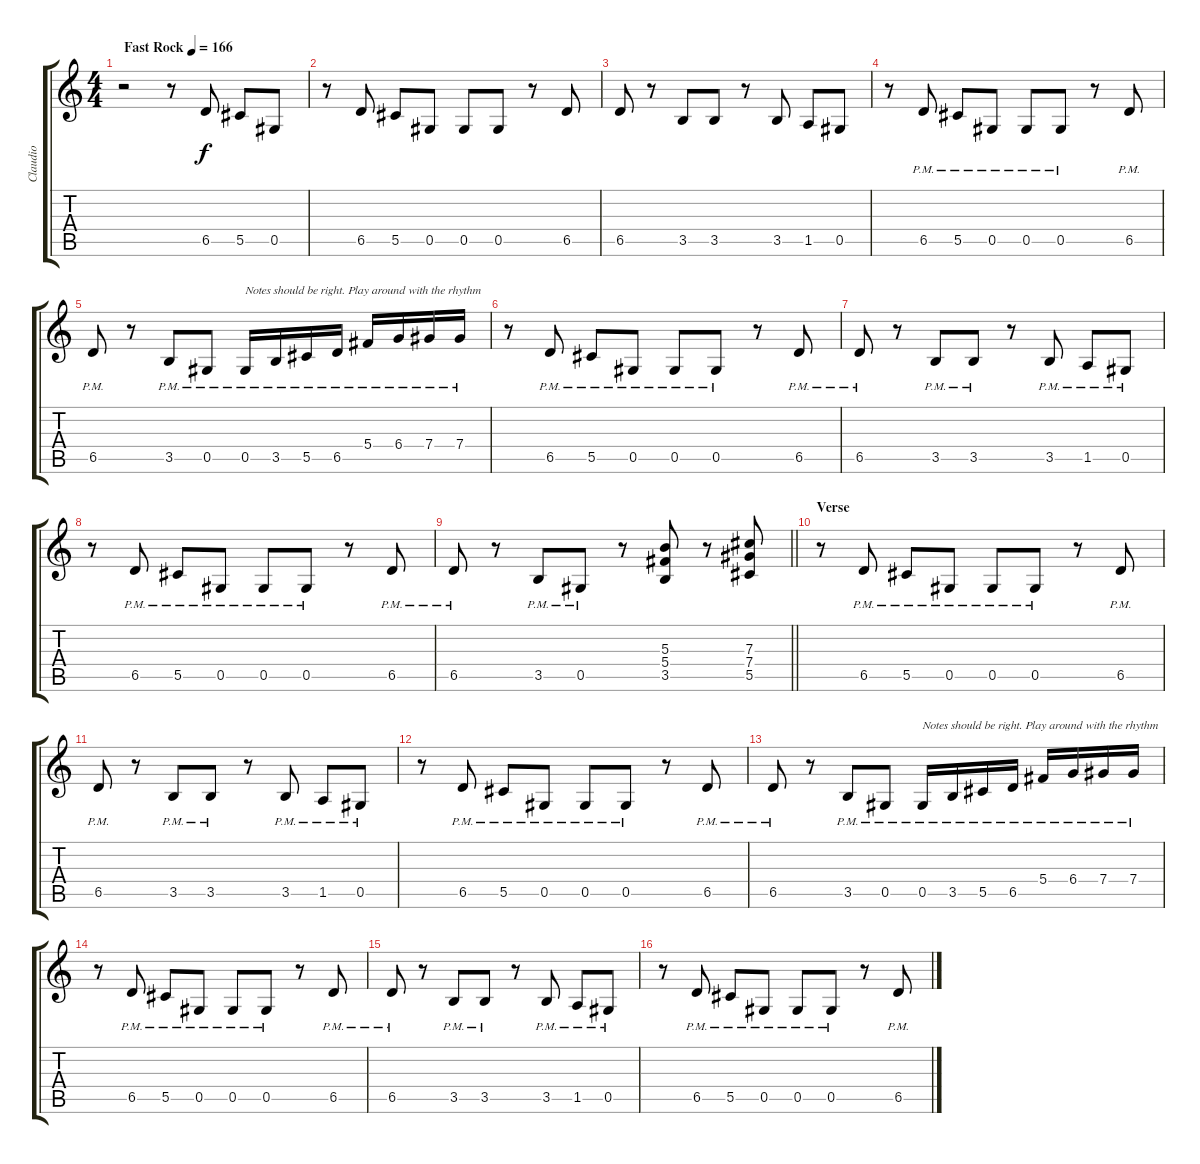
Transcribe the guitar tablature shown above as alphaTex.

\track ("Claudio" "Claudio") {instrument distortionguitar}
\staff {score tabs}
\tuning (Eb4 Bb3 Gb3 Db3 Ab2 Eb2) {hide}
\ts (4 4)
\tempo (166 "Fast Rock")
\clef g2
\ks c
r.2{dy f instrument distortionguitar} r.8 6.5.8 5.5.8 0.5.8 |
r.8 6.5.8 5.5.8 0.5.8 0.5.8 0.5.8 r.8 6.5.8 |
6.5.8 r.8 3.5.8 3.5.8 r.8 3.5.8 1.5.8 0.5.8 |
r.8 6.5{pm}.8 5.5{pm}.8 0.5{pm}.8 0.5{pm}.8 0.5{pm}.8 r.8 6.5{pm}.8 |
6.5{pm}.8 r.8 3.5{pm}.8 0.5{pm}.8 0.5{pm}.16{txt "Notes should be right. Play around with the rhythm"} 3.5{pm}.16 5.5{pm}.16 6.5{pm}.16 5.4{pm}.16 6.4{pm}.16 7.4{pm}.16 7.4{pm}.16 |
r.8 6.5{pm}.8 5.5{pm}.8 0.5{pm}.8 0.5{pm}.8 0.5{pm}.8 r.8 6.5{pm}.8 |
6.5{pm}.8 r.8 3.5{pm}.8 3.5{pm}.8 r.8 3.5{pm}.8 1.5{pm}.8 0.5{pm}.8 |
r.8 6.5{pm}.8 5.5{pm}.8 0.5{pm}.8 0.5{pm}.8 0.5{pm}.8 r.8 6.5{pm}.8 |
\barLineRight lightlight
6.5{pm}.8 r.8 3.5{pm}.8 0.5{pm}.8 r.8 (5.3 5.4 3.5).8 r.8 (7.3 7.4 5.5).8 |
\section ("" "Verse")
r.8 6.5{pm}.8 5.5{pm}.8 0.5{pm}.8 0.5{pm}.8 0.5{pm}.8 r.8 6.5{pm}.8 |
6.5{pm}.8 r.8 3.5{pm}.8 3.5{pm}.8 r.8 3.5{pm}.8 1.5{pm}.8 0.5{pm}.8 |
r.8 6.5{pm}.8 5.5{pm}.8 0.5{pm}.8 0.5{pm}.8 0.5{pm}.8 r.8 6.5{pm}.8 |
6.5{pm}.8 r.8 3.5{pm}.8 0.5{pm}.8 0.5{pm}.16{txt "Notes should be right. Play around with the rhythm"} 3.5{pm}.16 5.5{pm}.16 6.5{pm}.16 5.4{pm}.16 6.4{pm}.16 7.4{pm}.16 7.4{pm}.16 |
r.8 6.5{pm}.8 5.5{pm}.8 0.5{pm}.8 0.5{pm}.8 0.5{pm}.8 r.8 6.5{pm}.8 |
6.5{pm}.8 r.8 3.5{pm}.8 3.5{pm}.8 r.8 3.5{pm}.8 1.5{pm}.8 0.5{pm}.8 |
r.8 6.5{pm}.8 5.5{pm}.8 0.5{pm}.8 0.5{pm}.8 0.5{pm}.8 r.8 6.5{pm}.8
